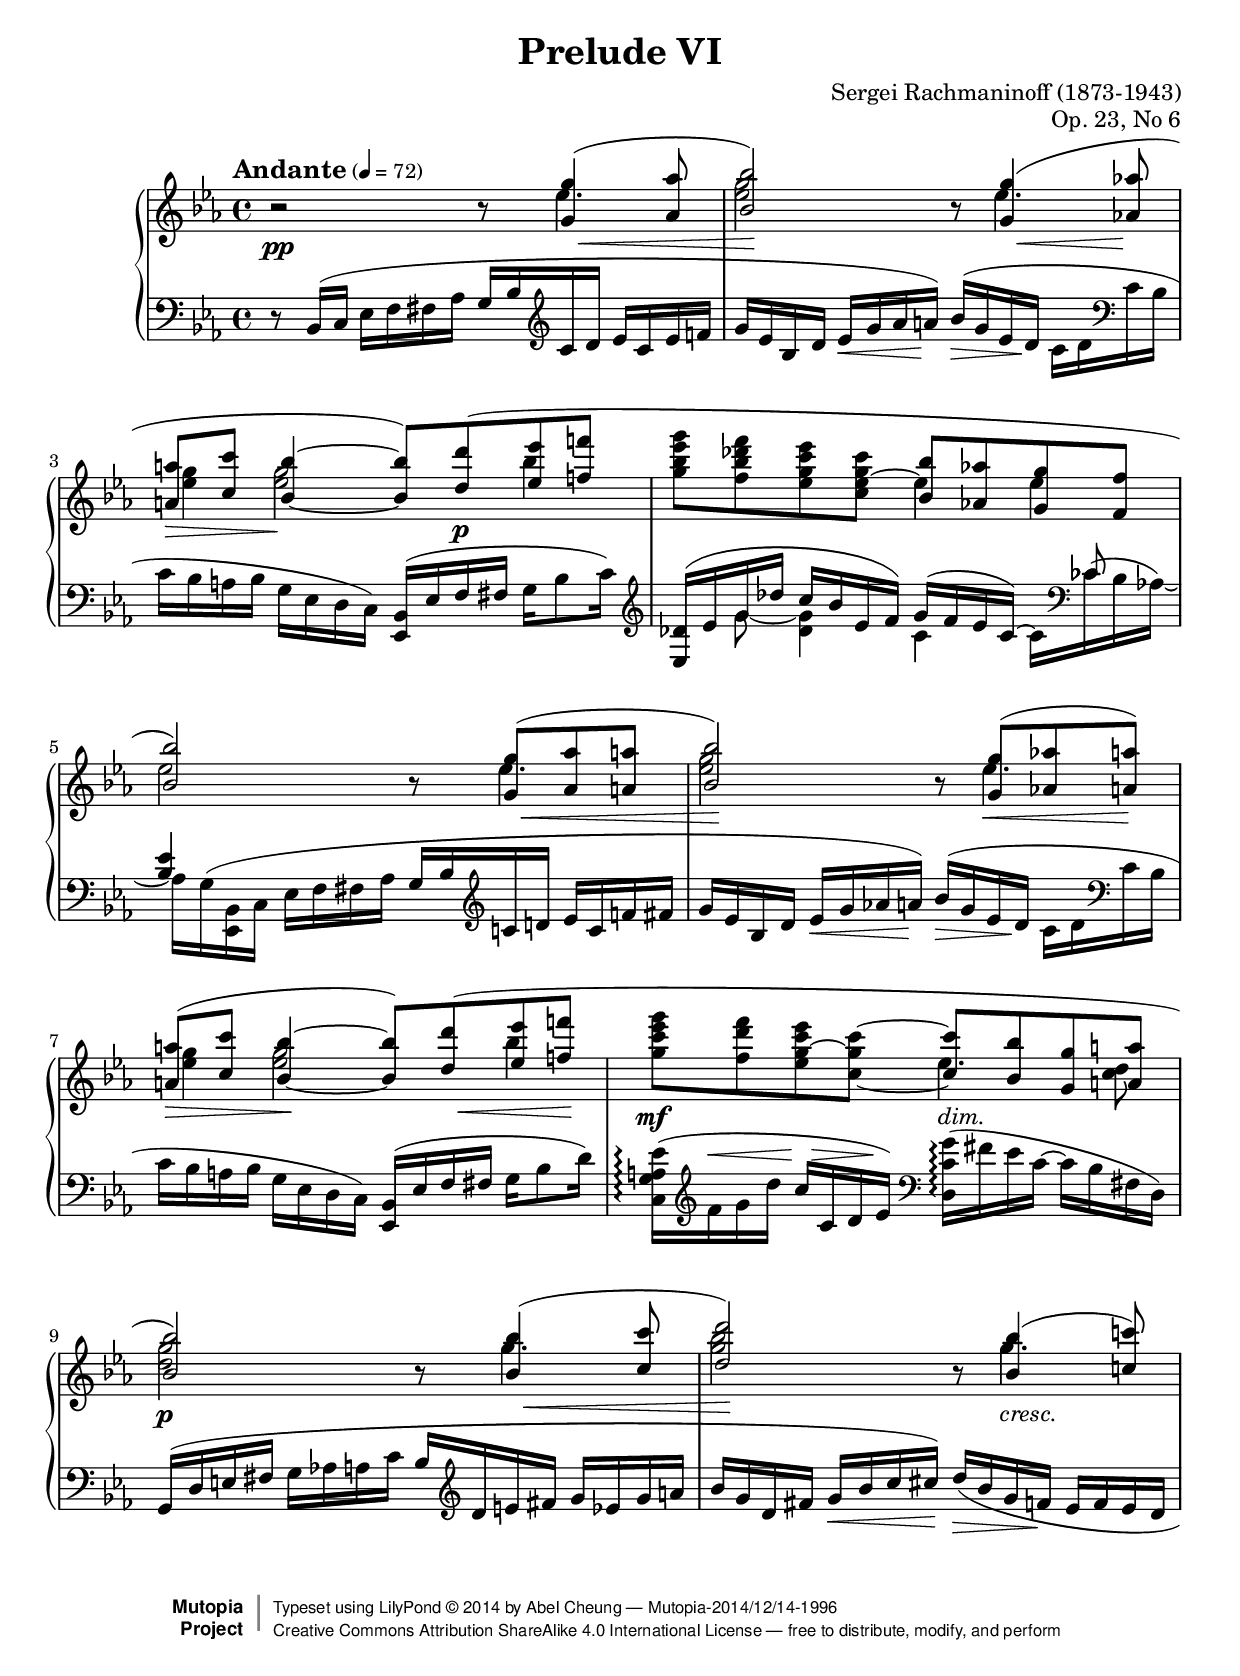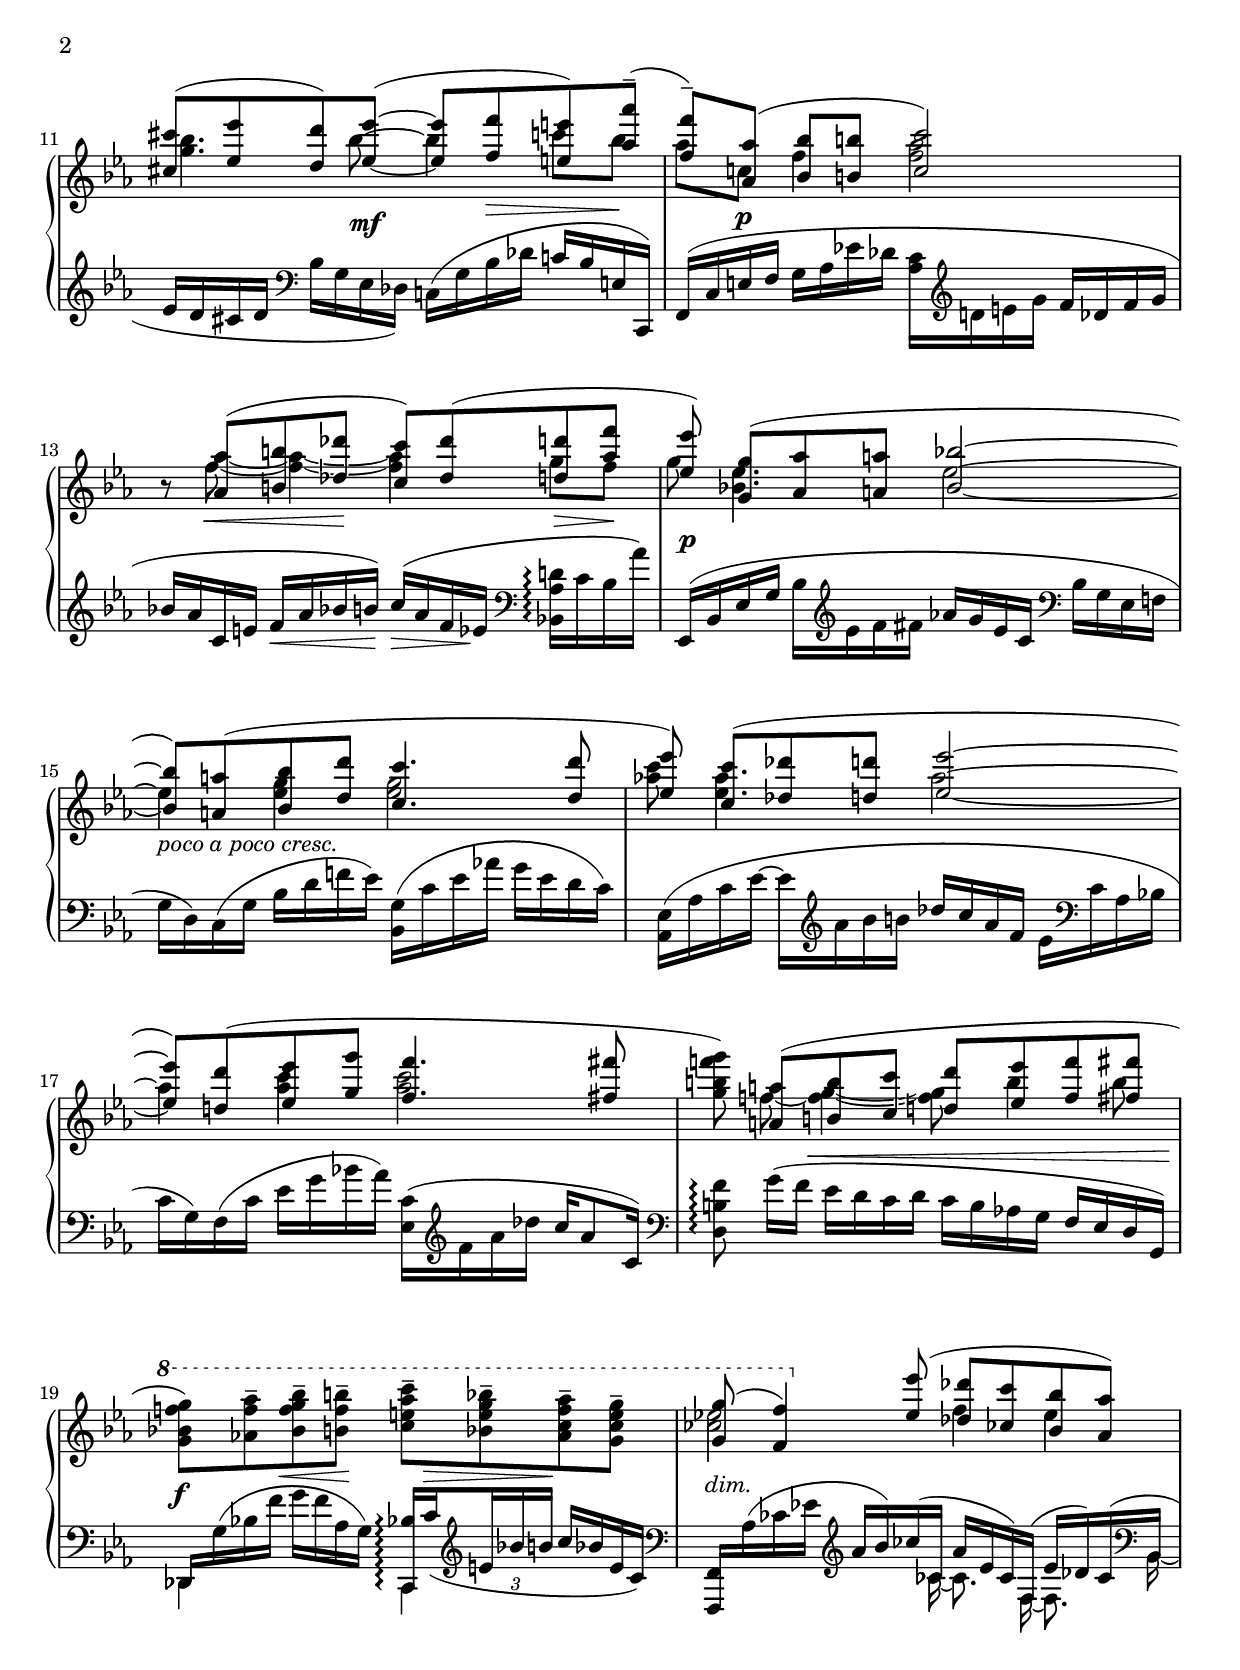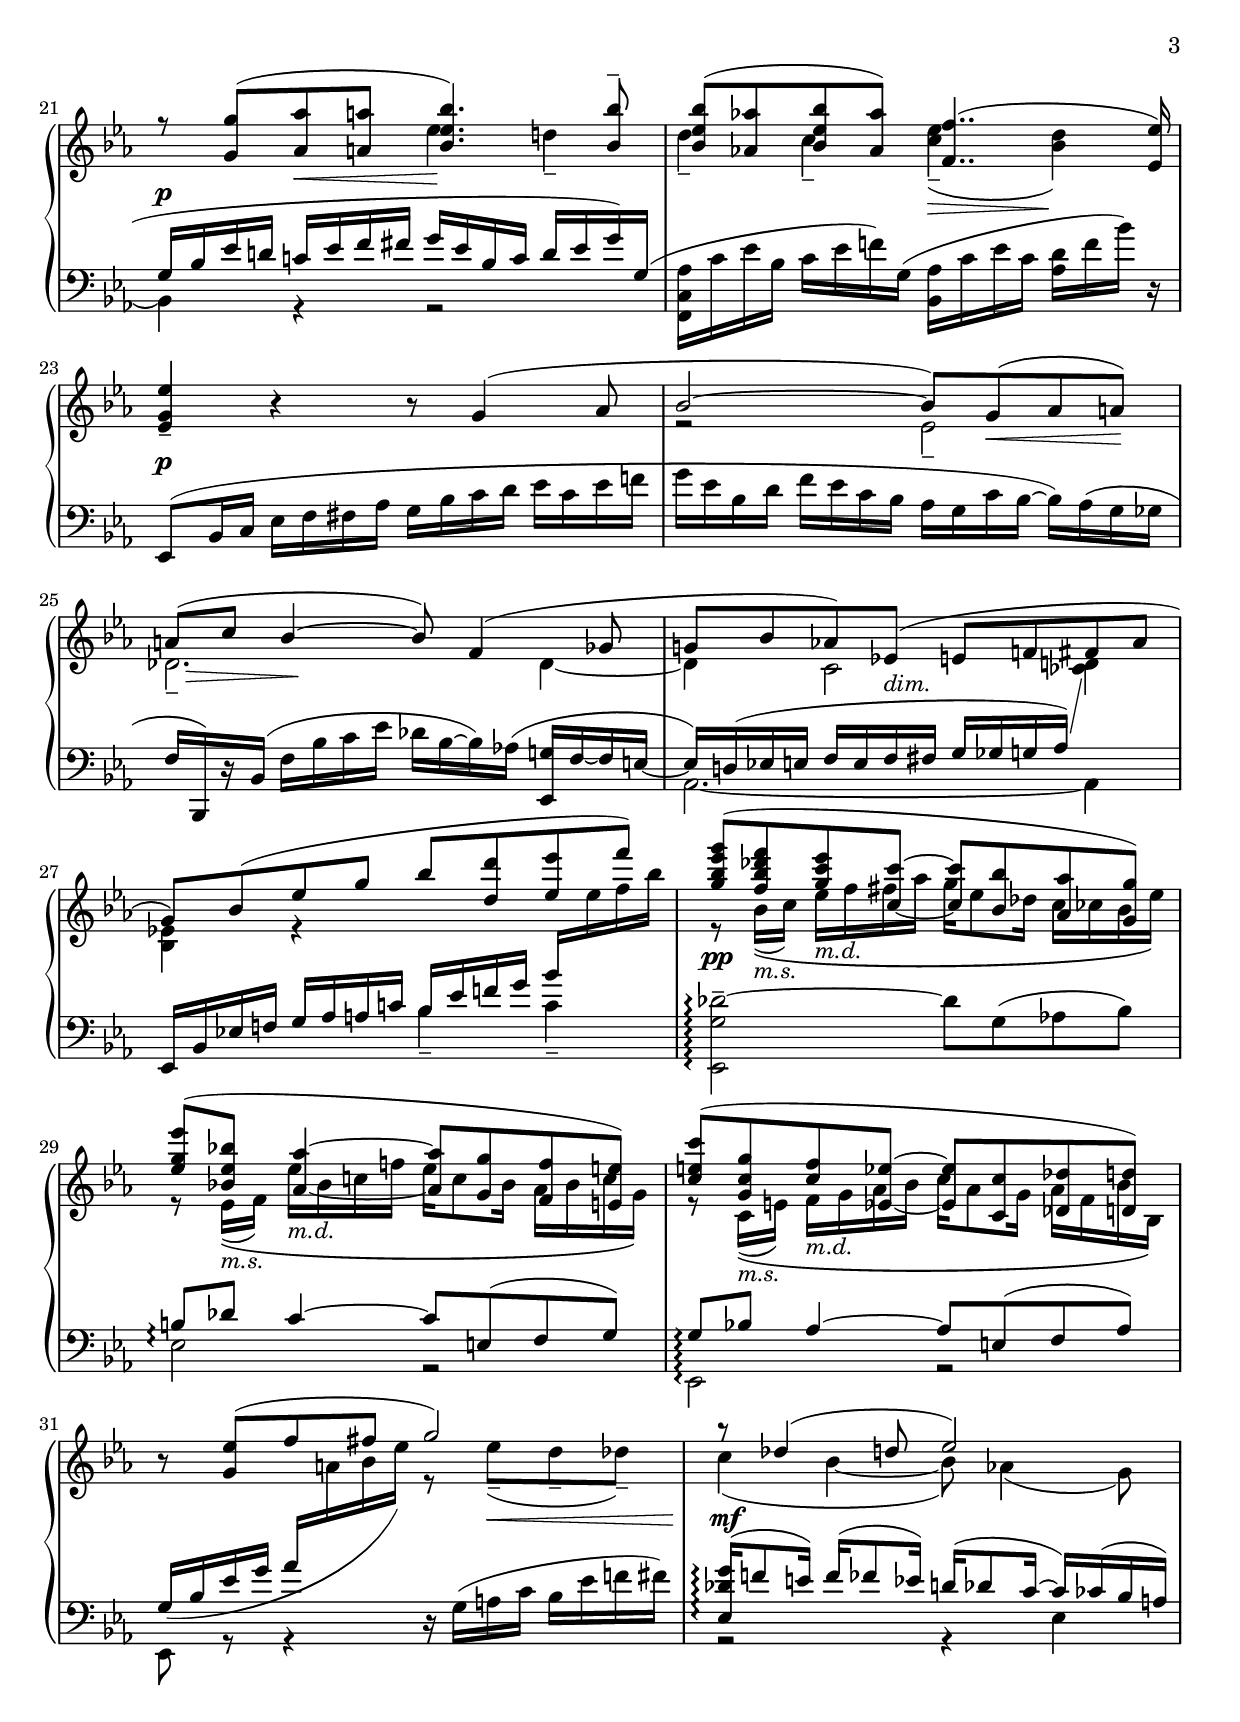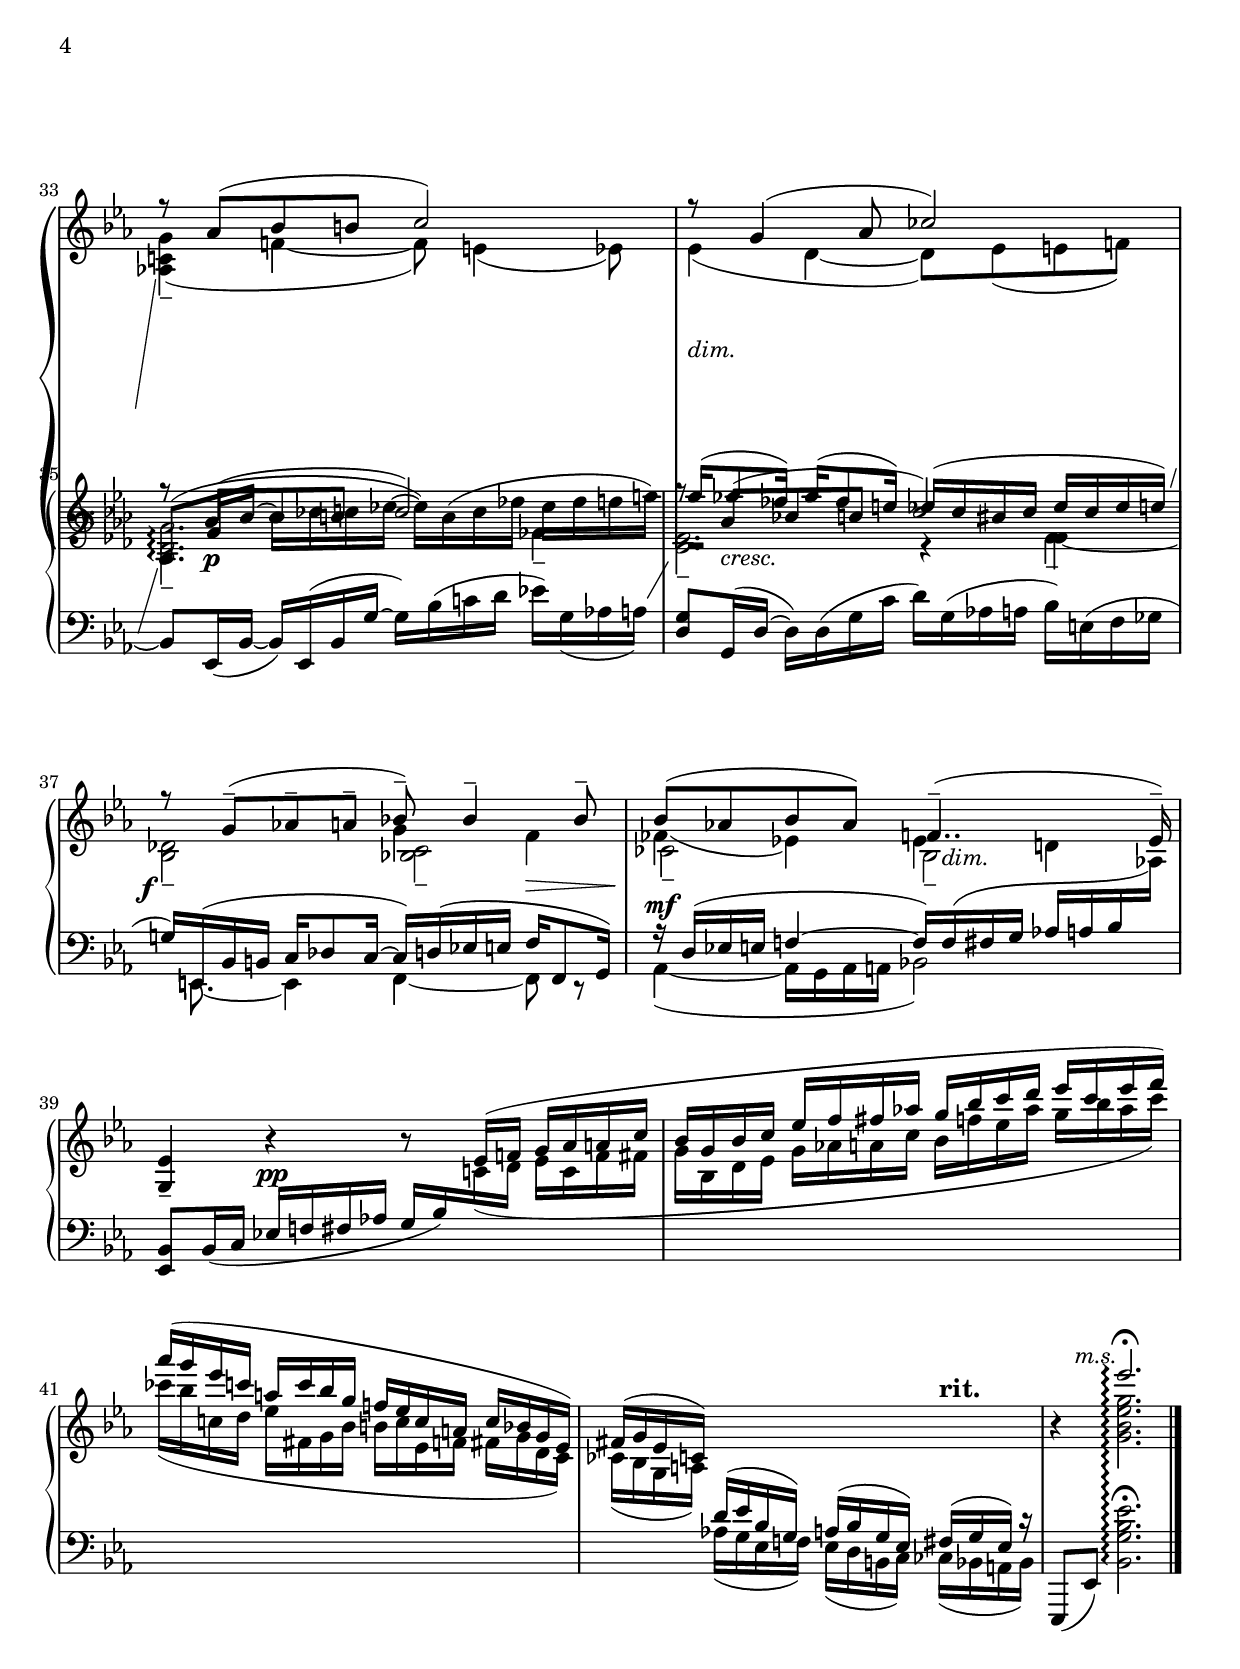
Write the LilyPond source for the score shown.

%%--------------------------------------------------------------------
% LilyPond typesetting of Rachmaninoff Prelude Op. 23 No. 6
%%--------------------------------------------------------------------

%%%%%%% Notes %%%%%%%%%%%%%%%%%%%%%%%%%%%%%%%%%%%%%%%%%%%%%%%%%%%%%%%%
%
% * Many ties do need precise positioning. In particular, ties at
%   bar 13 and 18 are delicate; any slight change of layout
%   can destroy the whiteout masks.
%
% * Lilypond didn't handle the voice interleaving very well, so quite
%   some notes need manual horizontal shifting. Again, bar 13 & 18
%   are good examples, as well as any unbeamed semiquaver.

%%%%%%% Editorial Notes %%%%%%%%%%%%%%%%%%%%%%%%%%%%%%%%%%%%%%%%%%%%%%
%
% * This piece is using Piano auto-accidental mode instead of default.
%   A few places can be ambiguous on existing IMSLP editions, so the
%   default accidental mode is not chosen.
%
% * In bar 19 slur after arpeggio, Muzyka edition included B♭ while
%   Gutheil one didn't. Gutheil edition is followed here, since nearby
%   note groups don't include first note in slurs too.
%
% * Dashed line on bar 26-27 is removed. Gutheil and Muzyka editions
%   generally don't have dashed line spanner following cresc and dim,
%   so it's quite odd having one here.
%
% * Bar 30 left hand: Gutheil edition didn't have slur for last 3
%   semiquavers, while Muzyka did. Judging from previous 2 similar bars,
%   slur should have been there.
%
% * Bar 31 cross-staff slur: For Gutheil edition it ends at G, while
%   Muzyka edition one ends at E♭. Following Muzyka one, though I have
%   no good reason judging which one is correct.

%%%%%%% Known Problems %%%%%%%%%%%%%%%%%%%%%%%%%%%%%%%%%%%%%%%%%%%%%%%
%
% * A few places with "Impossible or ambiguous (de)crescendo in MIDI",
%   but it's too difficult to trace where they come from.
%
% * All "may not find good beam slope" come from kneed beams; but
%   somehow the result is good enough so warnings are ignored.
%
% * Some dynamic volume might not be so accurate, in order to avoid
%   even more warnings about existence of hidden cross-staff hairpins.

%%--------------------------------------------------------------------
% The Mutopia Project
% LilyPond template for keyboard solo piece
%%--------------------------------------------------------------------

\version "2.18.2"

%---------------------------------------------------------------------
%--Paper-size setting must be commented out or deleted upon submission.
%--LilyPond engraves to paper size A4 by default.
%--Uncomment the setting below to validate your typesetting
%--in "letter" sizing.
%--Mutopia publishes both A4 and letter-sized versions.
%---------------------------------------------------------------------
% #(set-default-paper-size "letter")

%--Default staff size is 20
% #(set-global-staff-size 20)

\paper {
  top-margin = 8\mm                              %-minimum top-margin: 8mm
  top-markup-spacing.basic-distance = #6         %-dist. from bottom of top margin to the first markup/title
  markup-system-spacing.basic-distance = #5      %-dist. from header/title to first system
  top-system-spacing.basic-distance = #12        %-dist. from top margin to system in pages with no titles
  last-bottom-spacing.basic-distance = #12       %-pads music from copyright block

  % ragged-right = ##f
  ragged-last = ##f
  ragged-bottom = ##f
  ragged-last-bottom = ##f

  % debug-slur-scoring = ##t
}

%---------------------------------------------------------------------
%--Refer to http://www.mutopiaproject.org/contribute.html
%--for usage and possible values for header variables.
%---------------------------------------------------------------------
\header {
  title = "Prelude VI"
  composer = "Sergei Rachmaninoff (1873-1943)"
  opus = "Op. 23, No 6"
  date = "1903"
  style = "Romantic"
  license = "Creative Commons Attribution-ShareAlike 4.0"
  % Both are cross-referenced to minimize errors
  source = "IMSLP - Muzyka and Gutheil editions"

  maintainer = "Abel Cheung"
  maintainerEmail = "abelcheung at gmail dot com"
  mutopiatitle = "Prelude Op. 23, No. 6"
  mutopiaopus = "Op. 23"
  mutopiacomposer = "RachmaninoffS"
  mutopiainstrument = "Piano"

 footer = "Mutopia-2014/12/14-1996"
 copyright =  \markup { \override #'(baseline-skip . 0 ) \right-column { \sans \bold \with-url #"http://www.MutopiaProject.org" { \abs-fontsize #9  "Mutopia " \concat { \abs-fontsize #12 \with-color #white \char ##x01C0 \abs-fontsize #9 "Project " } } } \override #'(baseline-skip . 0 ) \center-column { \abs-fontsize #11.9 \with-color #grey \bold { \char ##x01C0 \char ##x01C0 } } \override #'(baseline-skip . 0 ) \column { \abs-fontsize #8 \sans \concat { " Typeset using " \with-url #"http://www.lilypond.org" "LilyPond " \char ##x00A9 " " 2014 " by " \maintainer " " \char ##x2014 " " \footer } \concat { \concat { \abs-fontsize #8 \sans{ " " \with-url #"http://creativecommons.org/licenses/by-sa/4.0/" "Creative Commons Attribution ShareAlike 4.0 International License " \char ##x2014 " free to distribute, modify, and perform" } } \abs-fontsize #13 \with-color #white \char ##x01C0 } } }
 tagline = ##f
}

%-------- Util and shorthands
ct = \clef treble
cb = \clef bass
oD = \once \omit DynamicText
oH = \once \omit Hairpin

ms = -\tweak self-alignment-X #LEFT _\markup \italic "m.s."
md = -\tweak self-alignment-X #LEFT
     -\tweak outside-staff-priority ##f
     _\markup \italic "m.d."

toRH = { \voiceTwo \change Staff="RH" }
toLH = { \voiceOne \change Staff="LH" }

flattenBeam = { \once \override Beam.damping = 2 }
basicSlur = \once \override Slur.positions = #'(0 . 0)
% Slur endpoints usually lie on right of tenuto. Shift them horizontally
% so they are more like directly on top of tenuto instead.
slurOnTenuto =
\shape #'((-0.5 . 0)(-0.5 . 0)(-0.5 . 0)(-0.5 . 0)) Slur

ottavaUp = { \ottava #1 \set Staff.ottavation = #"8" }

hshift =
#(define-music-function (parser location offset) (number?)
   #{ \once \override Voice.NoteColumn.force-hshift = #offset #} )

% For dotted note on 2nd voice, where notehead and dots are separated
% by stem from 1st voice
separateDottedNote = {
  \hshift -0.3
  \once \override Dots.extra-offset = #'(0.3 . 0)
}

% Default tenuto hides inside slur, pushing slurs outwards and prevent
% staves to be compacted. And padding is too small, so it can stick
% very close to beams.
#(define my-script-alist (list-copy default-script-alist))
#(set! my-script-alist
       (acons "tenutoalt"
         (acons 'avoid-slur 'outside
           (acons 'quantize-position #f
             (acons 'padding 0.4
              (assoc-ref default-script-alist "tenuto"))))
         my-script-alist))

tenutoAlt = #(make-articulation "tenutoalt")

#(assoc-set! (assoc-ref my-script-alist "tenuto") 'padding 0.4)

% idea from:
% http://lists.gnu.org/archive/html/lilypond-user/2014-05/msg00498.html
whiteoutMaskOne = \markup {
  \with-dimensions #'(0 . 0) #'(0 . 0)
  \with-color #white %#red
  \override #'(filled . #t) \path #0
  #'((moveto 1.45 5.2)
     (lineto 1.45 3.6)
     (lineto -0.17 3.6)
     (lineto 0.33 4.2)
     (lineto 1.05 4.2)
     (lineto 1.05 5.2)
     (closepath))
  \with-dimensions #'(0 . 0) #'(0 . 0)
  \with-color #white %#red
  \override #'(filled . #t) \path #0
  #'((moveto -1.98 3.6)
     (lineto -2.03 5.4)
     (lineto -1.53 5.4)
     (lineto -1.58 4.2)
     (curveto -1 4.4 -0.8 4.0 -0.88 3.6)
     (closepath))
}

whiteoutMaskTwo = \markup {
  \with-dimensions #'(0 . 0) #'(0 . 0)
  \with-color #white %#red
  \filled-box #'(1.03 . 1.45) #'(3.6 . 5.0) #0
}

whiteoutMaskThree = \markup {
  \with-dimensions #'(0 . 0) #'(0 . 0)
  \with-color #white %#red
  \filled-box #'(-2.5 . -2.1) #'(3.6 . 5.6) #0
}


RH = \relative c' {
  r2 r8
  <<
    \relative c'' {
      \oD <g g'>4(\p -\tweak to-barline ##f \< <aes aes'>8 |
      <bes bes'>2\!)
    }
    \\
    \relative c'' { \oD \separateDottedNote ees4.\p | <ees g>2 }
  >>
  r8
  <<
    \relative c'' {
      \temporary \omit DynamicText
      <g g'>4\p\<( <aes aes'>8\mp |
      <a a'>\> <c c'>
      \oneVoice \once \stemUp <bes bes'>4\p~ \voiceOne q8)
      \basicSlur <d d'>( <ees ees'> <f f'> |
      s2 <bes, bes'>8 <aes aes'> <g g'> <f f'> |
      <bes bes'>2)
      \revert DynamicText.stencil
    }
    \\
    \relative c'' {
      \separateDottedNote \oD ees4.\p |
      \hshift 1.8 <g ees>4 \hshift -0.3 q2 bes4 |
      \oneVoice <g bes ees g>8 <f bes des f>
      <ees g c ees> <c ees~ g c> \voiceTwo
      ees4 ees |
      ees2
    }
  >>

  \barNumberCheck 5
  r8
  <<
    \relative c'' {
      \oD <g g'>8\p -\tweak to-barline ##f \<(
      <aes aes'> <a a'> | <bes bes'>2\!)
    } \\
    \relative c'' { \separateDottedNote \oD ees4.\p | <ees g>2 }
  >>
  r8
  <<
    \relative c'' {
      \temporary \omit DynamicText
      <g g'>8(-\tweak X-offset -1.5 \p\<
      <aes aes'> <a a'>)-\tweak X-offset 1.5 \mp |
      <a a'>(\> <c c'>
      \oneVoice \once \stemUp <bes bes'>4\!~ \voiceOne q8)
      \basicSlur <d d'>\p\<( <ees ees'> <f f'>\! |
      \oneVoice <g c ees g>\mf <f d' f> <ees g~ c ees> <c~ g' c~>
      \voiceOne <c c'> \oH <bes bes'>\> <g g'> <a a'> |
      <bes bes'>2\p)
      \revert DynamicText.stencil
    }
    \\
    \relative c'' {
      \temporary \omit DynamicText
      \separateDottedNote ees4.\p |
      \hshift 1.8 <g ees>4 q2 bes4 |
      \skip 2 \separateDottedNote ees,4.\mf \hshift -0.8 <c d>8\mp |
      <d g>2\p
      \revert DynamicText.stencil
    }
  >>

  \barNumberCheck 9
  r8
  <<
    \relative c'' {
      \oD <bes bes'>4\p -\tweak to-barline ##f \<(
      <c c'>8 | <d d'>2\!)
    }
    \\
    \relative c''' { \separateDottedNote \oD g4.\p | <g bes>2 }
  >>
  r8
  <<
    \relative c'' {
      \temporary \omit DynamicText
      \oH <bes bes'>4\p\<( <c c'>8) |
      <cis cis'>( <ees ees'> <d d'>) <ees_~ ees'^~>(\mf
      q <f f'>\> <e e'>)
      \slurOnTenuto <aes aes'>(\mp-- |
      <f f'>)[-- <aes, aes'>\p(] <bes bes'> <b b'>
      <c c'>2)
      \revert DynamicText.stencil
    }
    \\
    \relative c''' {
      \temporary \omit DynamicText
      \separateDottedNote g4.\mp |
      <g bes>4.
      % avoid stem flag overlapping notehead of other voice
      \hshift -0.8 bes8\mf^~ bes4 \oH c8\> bes |
      aes c,\p f4 <f aes>2 |
      \revert DynamicText.stencil
    }
  >> |

  \barNumberCheck 13
  r8
  <<
    \relative c'' {
      \temporary \omit DynamicText
      <aes aes'>8-\tweak X-offset -2 \p\<( <b b'>
      \once \override TextScript.layer = 3
      \once \override TextScript.whiteout = ##t
      \once \override TextScript.outside-staff-priority = ##f
      <des des'>-\tweak X-offset 2 \mp_\whiteoutMaskOne
      <c c'>) <des des'>( <d d'>-\tweak height 0.5 \>
      <aes' f'>-\tweak X-offset 2 \p |
      <ees ees'>)\noBeam
      \shape #'(() ((0 . 2)(0 . 2)(0 . 2)(0 . 2))) Slur
      <g, g'>( <aes aes'> <a a'>
      <bes_~ bes'^~>2 |
      q8) \oH <a a'>\<( <bes bes'> <d d'> <c c'>4. <d d'>8 |

      \barNumberCheck 16
      <ees ees'>)\noBeam
      \shape #'(() ((0 . 2) (0 . 2) (0 . 1.5) (0 . 1.5))) Slur
      <c c'>( <des des'> <d d'>
      <ees_~ ees'^~>2 |
      q8) <d d'>( <ees ees'> <g g'> <f f'>4. <fis fis'>8 |
      \oneVoice <g b f' g>)\noBeam\mf \voiceOne <a, a'>(\mp \oH <b b'>\<
      \once \override TextScript.layer = 3
      \once \override TextScript.whiteout = ##t
      \once \override TextScript.outside-staff-priority = ##f
      <c c'>_\whiteoutMaskTwo
      <d d'> <ees ees'> <f f'> <fis fis'> | \oneVoice

      \barNumberCheck 19
      \ottavaUp <g bes f' g>)\f <aes f' aes>--
      \oH <bes f' g bes>--\< <b f' b>--
      \oH <c e aes c>--\ff\> <bes e g bes>-- <aes c f aes>--\f <g c e g>-- |
      \voiceOne \oH <g g'>(\tenutoAlt\> <f f'>4) \ottava #0 <ees ees'>8(
      <des des'> <ces ces'> <bes bes'> <aes aes'>) |
      r <g g'>(\p <aes aes'>\< <a a'> <bes ees bes'>4.)\mp <bes bes'>8-- |
      <bes ees bes'>(\tenutoAlt <aes aes'> <bes ees bes'> <aes aes'>)
      <f f'>4..(\tenutoAlt <ees ees'>16)\tenutoAlt\p |

      \barNumberCheck 23
      \oneVoice <ees g ees'>4-- r r8 \voiceOne g4( aes8 |
      bes2~ bes8) g(\< aes a)-\tweak X-offset 2 \mp |
      a(-\tweak X-offset 2 \> c bes4~\p bes8) f4( ges8 |
      g bes aes) \oH ees(\> e f fis aes |

      \barNumberCheck 27
      g) bes( ees g bes <d, d'> <ees ees'> f') |
      <g, bes ees g>(\pp <f bes des f> <g c ees> <c,_~ c'^~>
      q <bes bes'> <aes aes'> <g g'>) |
      <ees' g ees'>( <bes ees bes'> <aes aes'>4~
      \once \override TieColumn.tie-configuration = #'((-1.5 . -1) (7 . 1))
      q8 <g g'> <f f'> <e e'>) |

      \barNumberCheck 30
      <c' e c'>( <g c g'> <c f> <ees, ees'>~
      \once \override TieColumn.tie-configuration = #'((-4.5 . -1) (5 . 1))
      q <c c'> <des des'> <d d'>) |
      \oneVoice r8 \voiceOne <ees' g,>( f fis g2) |
      r8 des4(\mf d8 ees2) |
      r8 aes,( bes b c2) |
      r8 \oH g4(\> aes8 ces2) |

      \barNumberCheck 35
      r8 g(\p aes a bes2) |
      r8 \oH g(\> aes a bes2) |
      r8 \slurOnTenuto g(\f-- aes-- a-- bes)-- bes4-- bes8-- |
      bes(\tenutoAlt\mf aes bes aes)
      \slurOnTenuto f4..(\mp-- ees16)\p-- |
      \revert DynamicText.stencil
    }
    \\
    \relative c''' {
      <<
        %
        % WARNING: Fragile. Handle with care.
        %
        % Add fake voice for generating tie on A♭ note. Make sure 2nd
        % and 3rd notes have the same horiz shift amount!
        \relative c'' {
          \voiceTwo
          \hshift -0.5 \oD f8\p~
          \once \override Stem.Y-offset = 1
          \once \override Stem.length =
          #(lambda(grob) (+ 2 (ly:stem::calc-length grob)))
          \hshift 1.4 f4~
          \once \override TieColumn.tie-configuration = #'((3.8 . -1))
          \once \override Stem.Y-offset = 1
          \once \override Stem.length =
          #(lambda(grob) (+ 2 (ly:stem::calc-length grob)))
          \hshift -0.15 f4
        }
        \new Voice \with {
          \remove "Beam_engraver"
          \remove "Stem_engraver"
          %\override NoteHead.color = #green
        } \relative c''' {
          \voiceFour
          \hshift 0.15 \oD aes8_\p~
          \once \override TieColumn.tie-configuration = #'((5.0 . -1))
          \hshift 1.4 aes4_~
          \once \override TieColumn.tie-configuration = #'((5.6 . -1))
          \hshift -0.15 aes4
        }
      >>
      \temporary \omit DynamicText
      \voiceTwo g8\p f |
      \hshift -0.8 g \separateDottedNote <ees bes>4. ees2^~ |
      ees4 \oH <g ees>4\< \hshift -0.3 q2 |

      \barNumberCheck 16
      \hshift -0.8 <aes c>8 \separateDottedNote <aes ees>4. aes2^~ |
      aes4 <aes c>4 \hshift -0.3 q2\mf |
      s8 \hshift -0.5 f~\mp
      \once \override TieColumn.tie-configuration = #'((3.5 . -1))
      \hshift -0.3 <f g>4~
      \once \override TieColumn.tie-configuration =
      #'((4.8 . DOWN) (3.8 . DOWN))
      \hshift -0.8 q8_\whiteoutMaskThree b4\mf \hshift -0.8 b8 |

      \barNumberCheck 19
      \skip 1 |
      \oH <ces ees>2\> f,4 ees\p |
      \skip 2 ees\mp d-- |
      d-- c-- <c ees>(--\> <bes d>)\p |

      \barNumberCheck 23
      \skip 1 |
      r2 ees,-- |
      des2.-- des4~ |
      des4 c2 \skip 4 |
      <ees bes>4 r \skip 2 |

      \barNumberCheck 28
      r8 bes'16\((\pp_\ms c) ees-\tweak padding 0.9 _\md f fis aes
      g ees8 des16 c ces bes ees\) |
      r8
      \temporary \override Beam.positions = #'(-4.5 . -4)
      ees,16\((_\ms f)
      \revert Beam.positions
      \once \override Beam.positions = #'(-3 . -3)
      ees'-\tweak padding 1.5 _\md bes c f
      ees c8 bes16 aes bes c g\) |
      r8
      \shape #'((0 . -0.5)(0 . -0.5)(0 . 0)(0 . 0)) PhrasingSlur
      c,16\((_\ms e)
      f-\tweak padding 3 _\md g aes bes
      c aes8 g16 aes f bes bes,\) |

      \barNumberCheck 31
      \skip 2 r8 \oH ees'(--\< d-- des)-- |
      c4(\mf bes~ bes8) aes4(\tenutoAlt g8)\tenutoAlt |
      \temporary \override NoteColumn.ignore-collision = ##t
      \shape #'((0.6 . 0)(0.4 . 0)(0.2 . 0)(0 . 0)) Slur
      \once \override Slur.positions = #'(-5 . -4) g4( f~ f8) e4( ees8) |
      \revert NoteColumn.ignore-collision
      \once \override Slur.positions = #'(-3 . -5)
      \oH ees4(\tenutoAlt\> d~ d8) ees( e f)\p |

      \barNumberCheck 35
      \skip 2. ees4-- |
      \skip 2. d-- |
      <<
        {
          \temporary \omit DynamicText
          \skip 2 g\f \oH f\> |
          \shape #'((1.2 . 1)(1 . 1)(0 . 0.3)(0 . 0)) Slur
          \basicSlur fes(\mf ees) ees\mp d\p |
          \revert DynamicText.stencil
        }
        \new Voice \relative c' {
          \temporary \omit DynamicText
          \voiceFour \stemDown <bes des>2--\f
          \once \override NoteColumn.force-hshift = 1.5 <bes c>-- |
          \once \override NoteColumn.force-hshift = 0.5 ces--\mf
          \once \override NoteColumn.force-hshift = 0.2 bes-- |
          \revert DynamicText.stencil
        }
      >>

      \revert DynamicText.stencil
    }
  >>

  \barNumberCheck 39
  \temporary \omit DynamicText
  <ees=' g,>4--\p r r8 \voiceOne
  ees16(\pp f g aes a c |
  bes g bes c ees f fis aes
  g bes c d ees c ees f) |
  aes( g ees c a c bes g
  f ees c a c bes g ees) |
  fis( g ees c) \change Staff="LH" d( ees bes g)
  a( bes g ees) fis( g ees) r |

  \barNumberCheck 43
  \oneVoice \change Staff="RH" r4
  <<
    \absolute{
      \oD ees'''2.\arpeggio\fermata\pp
      -\tweak self-alignment-X #RIGHT
      -\tweak extra-offset #'(0 . 0.3)
      ^\markup \italic "m.s." } \\
    \relative c'' { \oD <g bes ees g>2.\arpeggio\pp }
  >>
  \revert DynamicText.stencil
}

LH = \relative c {
  \temporary \omit DynamicText
  r8 \basicSlur bes16(\pp c ees f fis aes
  g bes \ct c d ees c ees f |
  g ees bes d ees\< g aes a)\p
  bes(\> g ees d\pp \flattenBeam c d \cb c bes |
  c bes a bes g ees d c)
  <bes ees,>( ees f fis g bes8 c16) \ct |
  \revert DynamicText.stencil
  <<
    \relative c' {
      \temporary \omit DynamicText
      <des ees,>16(\pp ees g des' c bes ees, f)
      g( f ees c)~ \voiceTwo c \cb ces^( bes aes)~ |
      \flattenBeam aes \basicSlur g^( <bes, ees,> c \oneVoice ees f fis aes
      g bes \ct c d ees c f fis |
      g ees bes d ees\< g aes a -\tweak X-offset 1 \p)
      \revert DynamicText.stencil
    }
    \\
    \relative c'' {
      \skip 8 \oD g8\pp~ <g des>4 c, s16
      \voiceOne ces8 \skip 16 |
      <bes ees>4 \voiceTwo
    }
  >>
  \temporary \omit DynamicText
  bes'='16(-\tweak X-offset -1 \p\> g ees d\pp
  \flattenBeam c d \cb c bes |

  \barNumberCheck 7
  c bes a bes g ees d c)
  <bes ees,>( ees f fis g bes8 d16) |
  \temporary \override DynamicLineSpanner.outside-staff-priority = ##f
  \once \override Slur.positions = #'(0 . 4)
  <ees a, g c,>(\arpeggio\mp \ct f^\< g d'
  c\mf^\> c, d ees)\mp
  \revert DynamicLineSpanner.outside-staff-priority
  \cb \oH <g c, d,>(\>\arpeggio fis ees c~ c bes fis d) |

  \barNumberCheck 9
  \basicSlur g,(\p d' e fis g aes a c
  bes \ct d e fis g ees g a |
  bes g d fis g\< bes c cis)-\tweak X-offset 2 \mp
  d(\> bes g f-\tweak X-offset 1 \p ees f ees d |
  ees d cis d \cb bes g \oD ees\mf des)
  c( g' \oH bes\> des \flattenBeam c bes e, c,) |

  \barNumberCheck 12
  \basicSlur f( c' \oD e\p f g aes ees' des
  <c aes> \ct d e g f des f g |
  bes aes c, e f\< aes bes b)-\tweak X-offset 2 \mp
  c(\> aes f ees\p \cb <d aes bes,>\arpeggio c bes aes') |
  \basicSlur ees,,( bes' ees g bes \ct ees f fis
  aes g ees c \cb bes g ees f |

  \barNumberCheck 15
  \oH g\< d)
  %\shape #'((0 . 0)(0 . 0.5)(0 . 1.5)(0 . 0)) Slur
  \basicSlur c( g' bes d f ees)
  <g, bes,>( c ees aes g ees d c) |
  % slur overlaps with tie
  \shape #'(((0 . 0) (0 . 2) (0 . 0) (0 . 0)) ()) Slur
  \basicSlur <ees, aes,>( aes c ees~ ees \ct aes bes b
  des c aes f ees \cb c aes bes |

  \barNumberCheck 17
  c g)
  \shape #'((0 . 0)(0 . -1)(0 . -0.5)(0 . 0)) Slur
  \basicSlur f( c' ees g bes aes)
  \basicSlur <c, ees,>( \ct f aes des c aes8 c,16) |
  \cb <f b, d,>8\arpeggio\noBeam\mf g16(\mp f \oH ees\< d c d
  c b aes g f ees d g,)\f |
  \revert DynamicText.stencil

  \barNumberCheck 19
  <<
    \relative c' {
      \temporary \omit DynamicText

      \once \override Beam.auto-knee-gap = 0 \absolute des,16\f
      \oneVoice g( bes f' g f aes, g) \voiceOne
      % EDITORIAL NOTE: Following Gutheil edition, doesn't include B♭
      % in slur.
      <bes c,,>\arpeggio
      \set stemRightBeamCount = 1 c_( \set stemLeftBeamCount = 1 \ct
      \once \tupletDown \tuplet 3/2 { e bes' b }
      c bes e, c) \cb \oneVoice |
      % Warning? Screw it.
      \once \override Beam.auto-knee-gap = 0 \oH \absolute <f, f,,>\>
      aes( ces ees \ct \voiceOne aes bes) ces( ces,
      aes' ees ces) f,( ees' des) ces( \cb bes, |

      \barNumberCheck 21
      g'\p bes ees d c ees f fis
      g ees bes c d ees g) g,( \oneVoice |
      <aes c, f,> c ees bes c ees f) g,(
      <aes bes,> c ees c <d aes> f bes) r |

      \barNumberCheck 23
      \oneVoice ees,,,8( bes'16 c ees f fis aes
      g bes c d ees c ees f |
      g ees bes d f ees c bes
      aes g c bes~ bes) aes( g ges |
      f[ bes,,) r
      \once \override Slur.positions = #'(3 . 0)
      bes'(] f' bes c ees
      des bes~ bes)
      \once \override Slur.positions = #'(0 . 4)
      aes( <g ees,> f~ f e~ \voiceOne |

      \barNumberCheck 26
      e) d( ees e f e f fis g ges g aes)
      \once \override VoiceFollower.bound-details =
      #'((right (attach-dir . -1) (padding . 1.5))
         (left  (attach-dir .  1) (padding . 1.5)))
      \showStaffSwitch \toRH <ces d>4 |
      \hideStaffSwitch \toLH ees,,16 bes' ees f g aes a c
      bes ees f g \once \override Beam.auto-knee-gap = 0 bes
      \toRH ees f bes |

      \barNumberCheck 28
      \change Staff="LH" \oneVoice
      <des,,~ g, ees,>2--\arpeggio\pp des8 g,( aes bes) |
      \voiceOne b\arpeggio des c4~ c8 e,( f g) |
      g\arpeggio bes aes4~ aes8
      % EDITORIAL NOTE: Adding slur, following Muzyka edition
      e( f aes) |
      % EDITORIAL NOTE: Gutheil & Muzyka editions disagree at ending
      % note of cross-staff slur; following Muzyka edition (E♭)
      \basicSlur \shape #'((0 . 0)(2 . 0)(-2 . -5)(0 . 0)) Slur
      g16_( bes ees g aes \toRH a bes ees)
      \change Staff="LH" \oneVoice
      r \oH g,,(\< a c bes ees f fis) \voiceOne |

      \barNumberCheck 32
      <g des ees,>16(\tenutoAlt\arpeggio\mf
      f8 e16) f16(\tenutoAlt fes8 ees16)
      d16(\tenutoAlt des8 c16~ c) ces( bes a)
      \once \override VoiceFollower.bound-details =
      #'((right (attach-dir . -1) (padding . 2.0))
         (left  (attach-dir .  1) (padding . 2.0)))
      \showStaffSwitch \toRH <aes c>4-- \hideStaffSwitch \skip 2. |
      \toLH \oH c16(\tenutoAlt\> ces8 bes16) ces(\tenutoAlt bes8 a16)
      aes( g fis g aes g aes a)\p |

      \barNumberCheck 35
      \once \override VoiceFollower.bound-details =
      #'((right (attach-dir . -1) (padding . 1.0))
         (left  (attach-dir .  1) (padding . 2.0)))
      \showStaffSwitch \toRH <f' bes, g>2.--\arpeggio
      \hideStaffSwitch \change Staff="LH" \voiceTwo
      ees16 g,( aes a) |
      \once \override VoiceFollower.bound-details.right.attach-dir = -1
      \showStaffSwitch \toRH <d bes>2.--
      \hideStaffSwitch \change Staff="LH" \voiceTwo
      \oH bes16\mf\> e,^( f ges |

      \barNumberCheck 37
      \voiceOne g)\f
      e,( bes' b c des8 c16~
      c) d( ees e \oH f\> f,8 g16) |
      r d'(\mf ees e f4~ f16)
      \shape #'((0 . 0)(0 . 1)(-1 . -5)(-0.7 . -2)) Slur
      \oH f(\> fis g aes a bes\p
      \once \override Beam.auto-knee-gap = 0 \toRH aes) |
      \revert DynamicText.stencil
    }
    \\
    \relative c, {
      \temporary \omit DynamicText
      des4\f s c s |
      % Ties too tiny, can be treated as dots
      \temporary \override Tie.details.stem-gap = 0
      \temporary \override Tie.details.note-head-gap = 0.1
      \skip 4.. ces''16\mp~ ces8.\noBeam f,16~ f8.\noBeam
      % Note needs more right-padding otherwise tie is invisible
      \once \override NoteColumn.X-extent =
      #(lambda(grob)
         (let ((width (ly:axis-group-interface::width grob)))
           (set-cdr! width (+ 2 (cdr width)))
           width))
      bes,16\p~ |
      \revert Tie.details.note-head-gap
      \revert Tie.details.stem-gap
      bes4 r r2 |
      \skip 1*4 |

      \barNumberCheck 26
      aes2.~ aes4 |
      \skip 2 bes'-- c--\pp |
      \skip 1 |
      ees,2\arpeggio r |
      ees,2\arpeggio r |

      \barNumberCheck 31
      ees8 r r4 \skip 2 |
      r2 r4 ees'\mf |
      \oneVoice \basicSlur ees,8( c'16 f~
      \once \override TieColumn.tie-configuration = #'((4.0 . 1))
      f ges g aes~ aes) f( g bes aes bes b c) |
      \voiceTwo r2 r4 bes,~\p

      \barNumberCheck 35
      \oneVoice bes8 ees,16( bes'~ bes) ees,( bes' g'~
      g) \basicSlur bes( c d
      \once \omit Stem \once \omit Flag \once \stemUp ees16) \skip 8. |
      \oH <d, g>8\< g,16( d'~
      \once \override TieColumn.tie-configuration = #'((2 . 1))
      d) d( g c d) g,( aes a
      \once \omit Stem \once \omit Flag \once \stemUp bes16)\mf \skip 8. |

      \barNumberCheck 37
      \voiceTwo s16
      \once \override Score.NoteCollision.merge-differently-dotted = ##t
      e,,8.\f~ e4 f~ f8 \absolute{d,\rest} |
      aes4(\mf~ aes16 g aes a bes2) |
      \revert DynamicText.stencil
    }
  >>

  \barNumberCheck 39
  \temporary \omit DynamicText
  <bes=, ees,>8\p bes16( c \stemUp ees\pp f fis aes
  g bes) \toRH c( d ees c f fis |
  g bes, d ees g aes a c
  bes f' ees aes g bes aes c) |
  \basicSlur ces( bes c, d ees fis, g bes
  b c ees, f fis g d c) |
  ces( bes g a) \change Staff="LH" aes( g ees f)
  ees( d b c) ces( bes a bes) |

  \barNumberCheck 43
  \oneVoice \absolute{ ees,,8( ees,) }
  % arpeggio was overlapping with fermata
  \once \override PianoStaff.Arpeggio.padding = 0.8
  <bes g' bes ees>2.\arpeggio\fermata
  \revert DynamicText.stencil
}

Dynamics = {
  \tempo \markup \large "Andante" 4 = 72
  s1-\tweak Y-offset -2.75 \pp |
  \set Score.tempoHideNote = ##t
  \skip 1 |
  s2 s8 s4.\p |
  \skip 1*4 |
  s2\mf s4\dim
  \tempo 4 = 68 \skip 4 |
  \tempo 4 = 72 s1\p |

  \barNumberCheck 10
  \skip 2 \skip 8 s4.\cresc |
  s4. s8-\tweak Y-offset -1.25 \mf \skip 4
  \tempo 4 = 68 \skip 4 |
  \tempo 4 = 72 \skip 8 s2..\p |
  \skip 2.
  \tempo 4 = 68 \skip 4 |
  \tempo 4 = 72
  s1-\tweak extra-offset #'(0 . -1.5) \p |
  \set crescendoSpanner = #'text
  \once \override DynamicTextSpanner.text = "poco a poco cresc."
  s1\< |
  \skip 1 |
  \skip 2
  \tempo 4 = 68 \skip 2 |
  \tempo 4 = 72 s8\! s8 \crescHairpin s2.\< |
  \tempo 4 = 70 s4-\tweak Y-offset -2.5 \f s8\< s8.\!
  \tempo 4 = 68 s16\> s8*2/3 s16*2/3\! \skip 4 |

  \barNumberCheck 20
  s2.-\tweak bound-details.left.stencil-offset #'(-1 . -1.5) \dim
  \tempo 4 = 66 s4 |
  \tempo 4 = 68
  s1-\tweak extra-offset #'(0 . -1) \p |
  \skip 2
  \tempo 4 = 64 \skip 4
  \tempo 4 = 60 \skip 4 |
  \tempo 4 = 72
  s1-\tweak extra-offset #'(0 . -1) \p |
  \skip 1*2 |
  % EDITORIAL NOTES: dashed line spanner removed for style consistency
  \skip 4. s8\dim
  \tempo 4 = 68 \skip 4
  \tempo 4 = 64 \skip 4 |
  \tempo 4 = 72 \skip 1 |
  s1\pp |
  \skip 1 |
  \skip 2
  \tempo 4 = 68 \skip 2 |

  \barNumberCheck 31
  \tempo 4 = 72 \skip 2 s8 s4.\< |
  s1\mf |
  \skip 1 |
  s2.\dim
  \tempo 4 = 68 \skip 4 |
  \tempo 4 = 72
  \skip 8 s2..-\tweak extra-offset #'(0 . -1) \p |
  \skip 8 s2..-\tweak extra-offset #'(0 . -1) \cresc |
  \tempo 4 = 68
  s2.-\tweak X-offset -2 -\tweak Y-offset 1 \f
  s4 -\tweak Y-offset 2 \> |
  s2\mf
  \tempo 4 = 64
  s4-\tweak bound-details.left.stencil-offset #'(2 . 4) \dim
  \tempo 4 = 60 \skip 4 |
  \tempo 4 = 66 s4
  \tempo 4 = 72 s2.\pp |

  \barNumberCheck 40
  \skip 2.
  \tempo 4 = 68 \skip 4 |
  \skip 4
  \tempo 4 = 72 \skip 2. |
  \skip 2.
  \tempo \markup \large "rit." 4 = 64 \skip 8
  \tempo 4 = 56 \skip 8 |
  \tempo 4 = 40 \skip 1 \bar "|."
}


%-------Typeset music and generate midi
\score {

  \context PianoStaff \with {
    \accidentalStyle PianoStaff.piano

    % For whiteout masks
    \override LedgerLineSpanner.layer = 100
    \override StaffSymbol.layer = 100
    \override Stem.layer = 10
    \override Accidental.layer = 10
    \override NoteHead.layer = 10
    \override Tie.layer = -1

    \omit TupletBracket
    \override TupletBracket.avoid-slur = #'ignore
    \override DynamicTextSpanner.style = #'none
    \override DynamicTextSpanner.font-size = 0
    \override VoiceFollower.after-line-breaking = ##t
    \override Hairpin.height = 0.5
    connectArpeggios = ##t
  } <<
    \new Staff = "RH" << \clef treble \key ees \major \time 4/4 \RH >>
    \new Dynamics << \Dynamics >>
    \new Staff = "LH" << \clef bass   \key ees \major \time 4/4 \LH >>
  >>
  \layout {
    \context {
      \Score
      scriptDefinitions = #my-script-alist
      \override MetronomeMark.font-size = -1
      \override Script.stencil =  % default accent too large
      #(lambda (grob)
         (let ((script (ly:grob-property grob 'script-stencil)))
           (if (equal? script '(feta . ("sforzato" . "sforzato")))
               (ly:stencil-scale (ly:script-interface::print grob) 0.75 0.75)
               (ly:script-interface::print grob))))
      % extent estimators, DON'T BE NAUGHTY
      \override DynamicText.Y-extent =
      #(ly:make-unpure-pure-container ly:grob::stencil-height '(-0 . 0))
      \override Stem.Y-extent = % DIE!!! DIE!!! DIE!!!
      #(ly:make-unpure-pure-container ly:stem::height '(-0 . 0))
      \override Slur.Y-extent =
      #(ly:make-unpure-pure-container ly:slur::height '(-0 . 0))
      \override PhrasingSlur.Y-extent =
      #(ly:make-unpure-pure-container ly:slur::height '(-0 . 0))
    }
    \context {
      \Staff
      \remove "Staff_performer"
    }
    \context {
      \Voice
      \consists "Staff_performer"
    }
  }
  \midi {
    \tempo 4 = 72
    \context {
      \Score
      midiInstrument = "acoustic grand"
      midiChannelMapping = #'voice
      %dynamicAbsoluteVolumeFunction = #myMidiVolume
    }
  }
}

